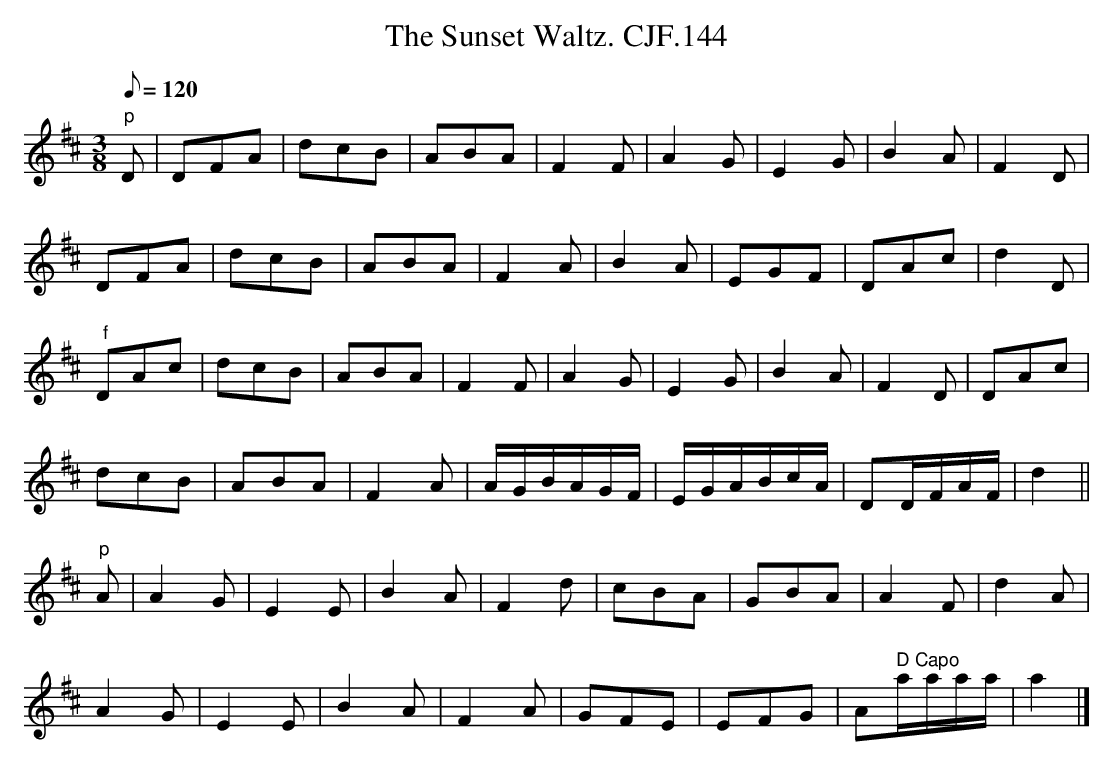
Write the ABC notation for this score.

X:1
T:Sunset Waltz. CJF.144, The
M:3/8
L:1/8
Q:1/8=120
K:D
"p"D|DFA|dcB|ABA|F2F|\
A2G|E2G|B2A|F2D|
DFA|dcB|ABA|F2A|B2A|EGF|DAc|d2D|
" f"DAc|dcB|ABA|F2F|A2G|E2G|B2A|F2D|DAc|
dcB|ABA|F2A|A/G/B/A/G/F/|E/G/A/B/c/A/|\
DD/F/A/F/|d2h||
"p"A|A2G|E2E|B2A|F2d|cBA|GBA|A2F|d2A|
A2G|E2E|B2A|F2A|GFE|EFG|A" D Capo"a/a/a/a/|a2|]
